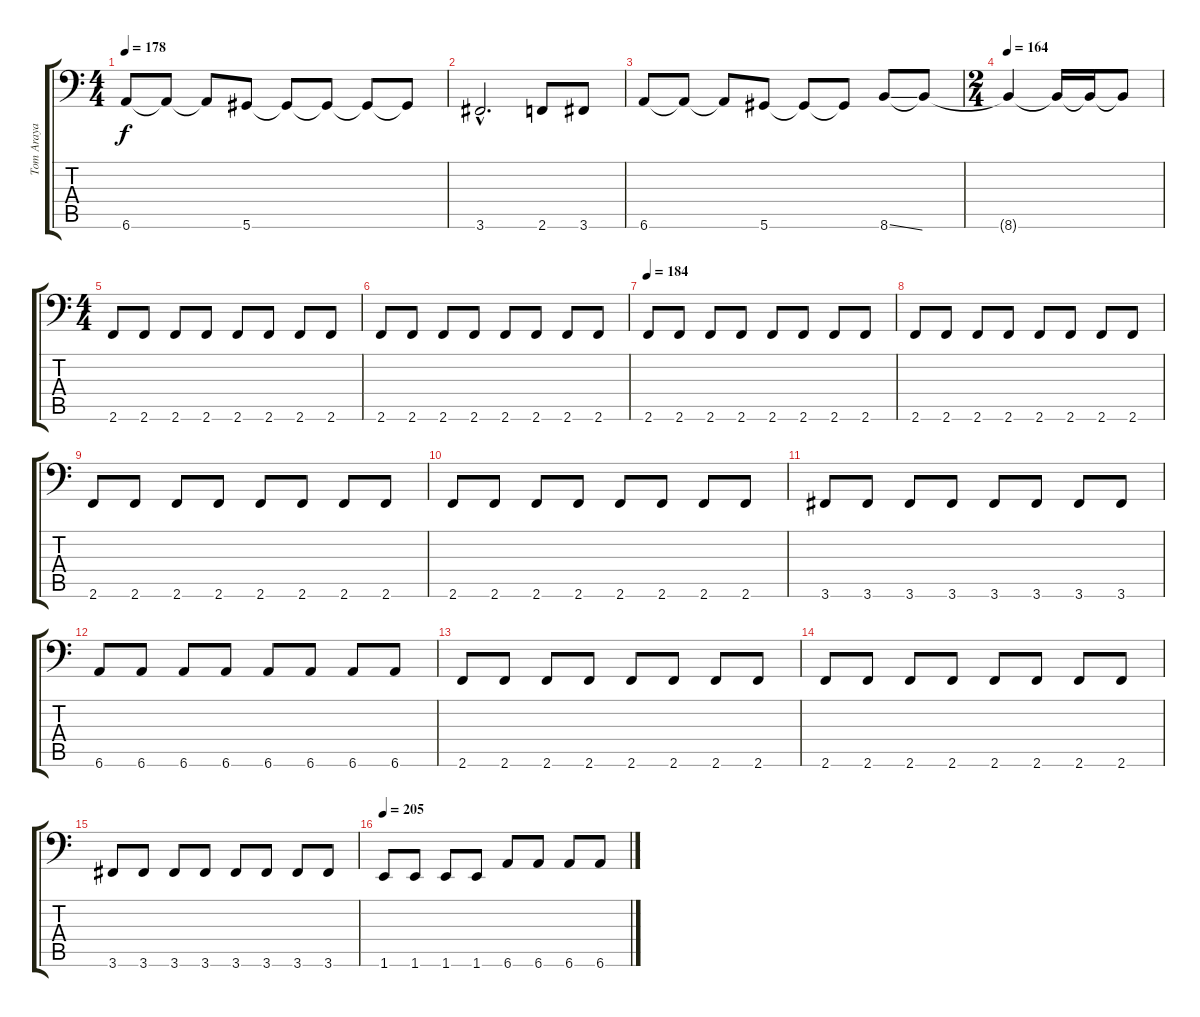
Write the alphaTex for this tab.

\track ("Tom Araya" "Tom Araya") {instrument electricbasspick}
\staff {score tabs}
\tuning (Eb3 Bb2 Gb2 Db2 Ab1 Eb1) {hide}
\ts (4 4)
\tempo 178
\clef f4
\ks c
6.6.8{dy f} 6.6{t}.8 6.6{t}.8 5.6.8 5.6{t}.8 5.6{t}.8 5.6{t}.8 5.6{t}.8 |
3.6{hac}.2{d} 2.6.8 3.6.8 |
6.6.8 6.6{t}.8 6.6{t}.8 5.6.8 5.6{t}.8 5.6{t}.8 8.6{ss}.8 8.6{t}.8 |
\ts (2 4)
\tempo 164
8.6{t}.4 8.6{t}.16 8.6{t}.16 8.6{t}.8 |
\ts (4 4)
2.6.8 2.6.8 2.6.8 2.6.8 2.6.8 2.6.8 2.6.8 2.6.8 |
2.6.8 2.6.8 2.6.8 2.6.8 2.6.8 2.6.8 2.6.8 2.6.8 |
\tempo 184
2.6.8 2.6.8 2.6.8 2.6.8 2.6.8 2.6.8 2.6.8 2.6.8 |
2.6.8 2.6.8 2.6.8 2.6.8 2.6.8 2.6.8 2.6.8 2.6.8 |
2.6.8 2.6.8 2.6.8 2.6.8 2.6.8 2.6.8 2.6.8 2.6.8 |
2.6.8 2.6.8 2.6.8 2.6.8 2.6.8 2.6.8 2.6.8 2.6.8 |
3.6.8 3.6.8 3.6.8 3.6.8 3.6.8 3.6.8 3.6.8 3.6.8 |
6.6.8 6.6.8 6.6.8 6.6.8 6.6.8 6.6.8 6.6.8 6.6.8 |
2.6.8 2.6.8 2.6.8 2.6.8 2.6.8 2.6.8 2.6.8 2.6.8 |
2.6.8 2.6.8 2.6.8 2.6.8 2.6.8 2.6.8 2.6.8 2.6.8 |
3.6.8 3.6.8 3.6.8 3.6.8 3.6.8 3.6.8 3.6.8 3.6.8 |
\tempo 205
1.6.8 1.6.8 1.6.8 1.6.8 6.6.8 6.6.8 6.6.8 6.6.8
